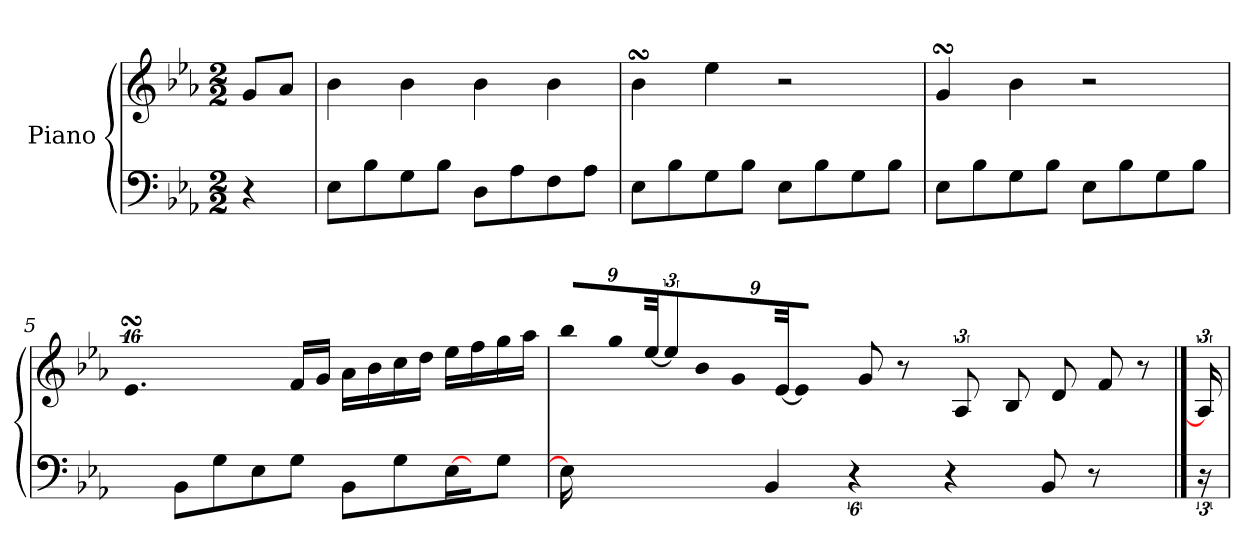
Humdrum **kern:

**kern	**kern
*part1	*part1
*staff2	*staff1
*I"Piano	*
*clefF4	*clefG2
*k[b-e-a-]	*k[b-e-a-]
*E-:	*E-:
*M2/2	*M2/2
=1	=1
4r	8gi/L
.	8a-i/J
=2	=2
8E-i\L	4b-i\
8B-i\	.
8Gi\	4b-i\
8B-i\J	.
8Di\L	4b-i\
8A-i\	.
8Fi\	4b-i\
8A-i\J	.
=3	=3
8E-i\L	4b-sSSSi\
8B-i\	.
8Gi\	4ee-i\
8B-i\J	.
8E-i\L	2r
8B-i\	.
8Gi\	.
8B-i\J	.
=4	=4
8E-i\L	4gsSsSi/
8B-i\	.
8Gi\	4b-i\
8B-i\J	.
8E-i\L	2r
8B-i\	.
8Gi\	.
8B-i\J	.
=5	=5
!	!LO:N:vis=4.
8.ryy	16%9e-sSSsi/
8BB-i\L	.
8Gi\	.
8E-i\	.
8Gi\J	16fi/LL
.	16gi/JJ
8BB-i\L	16a-i\LL
.	16b-i\
8Gi\	16cci\
.	16ddi\JJ
[16E-i\	16ee-i\LL
16ryy	16ffi\
8Gi\J	16ggi\
.	16aa-i\JJ
=6	=6
!	!LO:N:vis=8
16E-i\]	9bb-i\L
48%23ryy	.
!	!LO:N:vis=8
.	9ggi\
.	[36ee-i\J
.	12ee-i\J]
!	!LO:N:vis=8
.	9b-i/L
!	!LO:N:vis=8
.	9gi/
4BB-i/	.
.	[36e-i/J
.	12e-i/J]
.	8gi/
24%5r	8r
.	[12A-i/
24ryy	24ryy
4r	8B-i/
.	8di/
8BB-i/	8fi/
8r	8r
==7	==7
24r	24A-i/]
=	=
*-	*-
